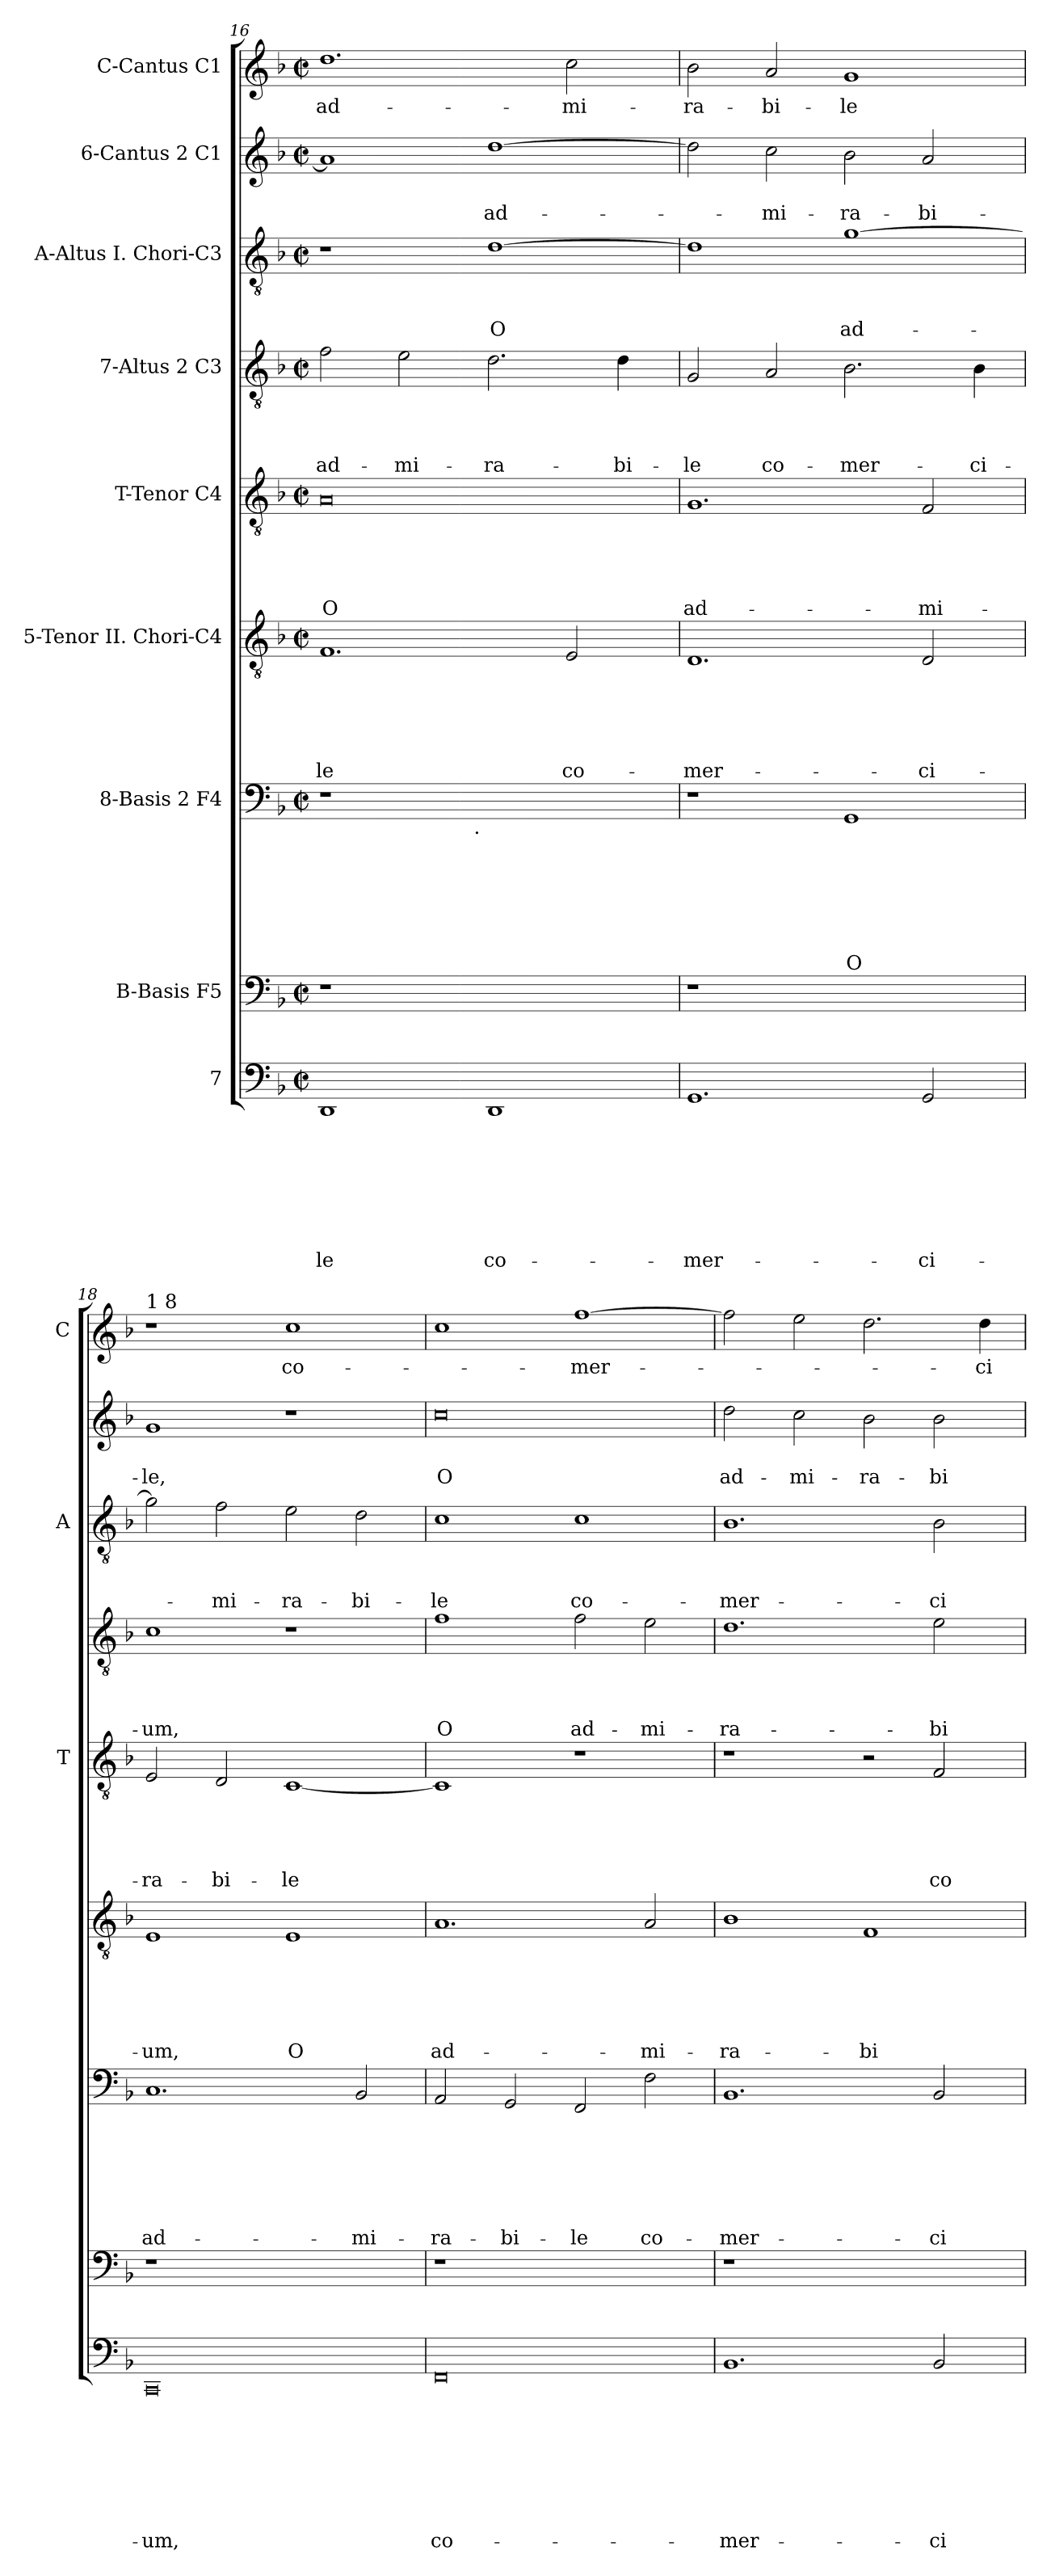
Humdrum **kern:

**kern	**text	**text	**text	**text	**text	**text	**text	**text	**kern	**kern	**text	**text	**text	**text	**text	**text	**text	**kern	**text	**text	**text	**text	**text	**text	**kern	**text	**text	**text	**text	**text	**kern	**text	**text	**text	**text	**kern	**text	**text	**text	**kern	**text	**text	**kern	**text
*part9	*part9	*part9	*part9	*part9	*part9	*part9	*part9	*part9	*part8	*part7	*part7	*part7	*part7	*part7	*part7	*part7	*part7	*part6	*part6	*part6	*part6	*part6	*part6	*part6	*part5	*part5	*part5	*part5	*part5	*part5	*part4	*part4	*part4	*part4	*part4	*part3	*part3	*part3	*part3	*part2	*part2	*part2	*part1	*part1
*staff9	*staff9	*staff9	*staff9	*staff9	*staff9	*staff9	*staff9	*staff9	*staff8	*staff7	*staff7	*staff7	*staff7	*staff7	*staff7	*staff7	*staff7	*staff6	*staff6	*staff6	*staff6	*staff6	*staff6	*staff6	*staff5	*staff5	*staff5	*staff5	*staff5	*staff5	*staff4	*staff4	*staff4	*staff4	*staff4	*staff3	*staff3	*staff3	*staff3	*staff2	*staff2	*staff2	*staff1	*staff1
*I"7	*	*	*	*	*	*	*	*	*I"B-Basis F5	*I"8-Basis 2 F4	*	*	*	*	*	*	*	*I"5-Tenor II. Chori-C4	*	*	*	*	*	*	*I"T-Tenor C4	*	*	*	*	*	*I"7-Altus 2 C3	*	*	*	*	*I"A-Altus I. Chori-C3	*	*	*	*I"6-Cantus 2 C1	*	*	*I"C-Cantus C1	*
*	*	*	*	*	*	*	*	*	*	*	*	*	*	*	*	*	*	*	*	*	*	*	*	*	*I'T	*	*	*	*	*	*	*	*	*	*	*I'A	*	*	*	*	*	*	*I'C	*
*clefF4	*	*	*	*	*	*	*	*	*clefF4	*clefF4	*	*	*	*	*	*	*	*clefGv2	*	*	*	*	*	*	*clefGv2	*	*	*	*	*	*clefGv2	*	*	*	*	*clefGv2	*	*	*	*clefG2	*	*	*clefG2	*
*k[b-]	*	*	*	*	*	*	*	*	*k[b-]	*k[b-]	*	*	*	*	*	*	*	*k[b-]	*	*	*	*	*	*	*k[b-]	*	*	*	*	*	*k[b-]	*	*	*	*	*k[b-]	*	*	*	*k[b-]	*	*	*k[b-]	*
*F:	*	*	*	*	*	*	*	*	*F:	*F:	*	*	*	*	*	*	*	*F:	*	*	*	*	*	*	*F:	*	*	*	*	*	*F:	*	*	*	*	*F:	*	*	*	*F:	*	*	*F:	*
*M2/2	*	*	*	*	*	*	*	*	*M2/2	*M2/2	*	*	*	*	*	*	*	*M2/2	*	*	*	*	*	*	*M2/2	*	*	*	*	*	*M2/2	*	*	*	*	*M2/2	*	*	*	*M2/2	*	*	*M2/2	*
*met(c|)	*	*	*	*	*	*	*	*	*met(c|)	*met(c|)	*	*	*	*	*	*	*	*met(c|)	*	*	*	*	*	*	*met(c|)	*	*	*	*	*	*met(c|)	*	*	*	*	*met(c|)	*	*	*	*met(c|)	*	*	*met(c|)	*
=16	=16	=16	=16	=16	=16	=16	=16	=16	=16	=16	=16	=16	=16	=16	=16	=16	=16	=16	=16	=16	=16	=16	=16	=16	=16	=16	=16	=16	=16	=16	=16	=16	=16	=16	=16	=16	=16	=16	=16	=16	=16	=16	=16	=16
!	!	!	!	!	!	!	!	!LO:LY:b:rj	!	!	!	!	!	!	!	!	!	!	!	!	!	!	!	!LO:LY:b:rj	!	!	!	!	!	!LO:LY:b:rj	!	!	!	!	!LO:LY:b	!	!	!	!	!	!	!	!	!LO:LY:b
*	*	*	*	*	*	*	*	*	*	*^	*	*	*	*	*	*	*	*	*	*	*	*	*	*	*	*	*	*	*	*	*	*	*	*	*	*	*	*	*	*	*	*	*	*
1DD	.	.	.	.	.	.	.	-le	1r	1r	2ryy	.	.	.	.	.	.	.	1.F	.	.	.	.	.	-le	0A	.	.	.	.	O	2f\	.	.	.	ad-	1r	.	.	.	1a]	.	.	1.dd	ad-
!	!	!	!	!	!	!	!	!	!	!	!	!	!	!	!	!	!	!	!	!	!	!	!	!	!	!	!	!	!	!	!	!	!	!	!	!LO:LY:b	!	!	!	!	!	!	!	!	!
.	.	.	.	.	.	.	.	.	.	.	4...ryy	.	.	.	.	.	.	.	.	.	.	.	.	.	.	.	.	.	.	.	.	2e\	.	.	.	-mi-	.	.	.	.	.	.	.	.	.
!	!	!	!	!	!	!	!	!	!	!	!LO:TX:b:t=.	!	!	!	!	!	!	!	!	!	!	!	!	!	!	!	!	!	!	!	!	!	!	!	!	!	!	!	!	!	!	!	!	!	!
.	.	.	.	.	.	.	.	.	.	.	1ryy	.	.	.	.	.	.	.	.	.	.	.	.	.	.	.	.	.	.	.	.	.	.	.	.	.	.	.	.	.	.	.	.	.	.
!	!	!	!	!	!	!	!	!LO:LY:b:rj	!	!	!	!	!	!	!	!	!	!	!	!	!	!	!	!	!	!	!	!	!	!	!	!	!	!	!	!LO:LY:b	!	!	!	!LO:LY:b:rj	!	!	!LO:LY:b:rj	!	!
1DD	.	.	.	.	.	.	.	co-	1ryy	1ryy	.	.	.	.	.	.	.	.	.	.	.	.	.	.	.	.	.	.	.	.	.	2.d\	.	.	.	-ra-	[>1d	.	.	O	[>1dd	.	ad-	.	.
!	!	!	!	!	!	!	!	!	!	!	!	!	!	!	!	!	!	!	!	!	!	!	!	!	!LO:LY:b:rj	!	!	!	!	!	!	!	!	!	!	!	!	!	!	!	!	!	!	!	!LO:LY:b
.	.	.	.	.	.	.	.	.	.	.	.	.	.	.	.	.	.	.	2E/	.	.	.	.	.	co-	.	.	.	.	.	.	.	.	.	.	.	.	.	.	.	.	.	.	2cc\	-mi-
!	!	!	!	!	!	!	!	!	!	!	!	!	!	!	!	!	!	!	!	!	!	!	!	!	!	!	!	!	!	!	!	!	!	!	!	!LO:LY:b	!	!	!	!	!	!	!	!	!
.	.	.	.	.	.	.	.	.	.	.	.	.	.	.	.	.	.	.	.	.	.	.	.	.	.	.	.	.	.	.	.	4d\	.	.	.	-bi-	.	.	.	.	.	.	.	.	.
.	.	.	.	.	.	.	.	.	.	.	32ryy	.	.	.	.	.	.	.	.	.	.	.	.	.	.	.	.	.	.	.	.	.	.	.	.	.	.	.	.	.	.	.	.	.	.
=17	=17	=17	=17	=17	=17	=17	=17	=17	=17	=17	=17	=17	=17	=17	=17	=17	=17	=17	=17	=17	=17	=17	=17	=17	=17	=17	=17	=17	=17	=17	=17	=17	=17	=17	=17	=17	=17	=17	=17	=17	=17	=17	=17	=17	=17
!	!	!	!	!	!	!	!	!LO:LY:b:rj	!	!	!	!	!	!	!	!	!	!	!	!	!	!	!	!	!LO:LY:b:rj	!	!	!	!	!	!LO:LY:b:rj	!	!	!	!	!LO:LY:b	!	!	!	!	!	!	!	!	!LO:LY:b
*	*	*	*	*	*	*	*	*	*	*v	*v	*	*	*	*	*	*	*	*	*	*	*	*	*	*	*	*	*	*	*	*	*	*	*	*	*	*	*	*	*	*	*	*	*	*
1.GG	.	.	.	.	.	.	.	-mer-	1r	1r	.	.	.	.	.	.	.	1.D	.	.	.	.	.	-mer-	1.G	.	.	.	.	ad-	2G/	.	.	.	-le	1d]	.	.	.	2dd\]	.	.	2b-\	-ra-
!	!	!	!	!	!	!	!	!	!	!	!	!	!	!	!	!	!	!	!	!	!	!	!	!	!	!	!	!	!	!	!	!	!	!	!LO:LY:b	!	!	!	!	!	!	!LO:LY:b:rj	!	!LO:LY:b
.	.	.	.	.	.	.	.	.	.	.	.	.	.	.	.	.	.	.	.	.	.	.	.	.	.	.	.	.	.	.	2A/	.	.	.	co-	.	.	.	.	2cc\	.	-mi-	2a/	-bi-
!	!	!	!	!	!	!	!	!	!	!	!	!	!	!	!	!	!LO:LY:b	!	!	!	!	!	!	!	!	!	!	!	!	!	!	!	!	!	!LO:LY:b	!	!	!	!LO:LY:b:rj	!	!	!LO:LY:b:rj	!	!LO:LY:b
.	.	.	.	.	.	.	.	.	1ryy	1GG	.	.	.	.	.	.	O	.	.	.	.	.	.	.	.	.	.	.	.	.	2.B-\	.	.	.	-mer-	[<1g	.	.	ad-	2b-\	.	-ra-	1g	-le
!	!	!	!	!	!	!	!	!LO:LY:b:rj	!	!	!	!	!	!	!	!	!	!	!	!	!	!	!	!LO:LY:b:rj	!	!	!	!	!	!LO:LY:b:rj	!	!	!	!	!	!	!	!	!	!	!	!LO:LY:b:rj	!	!
2GG/	.	.	.	.	.	.	.	-ci-	.	.	.	.	.	.	.	.	.	2D/	.	.	.	.	.	-ci-	2F/	.	.	.	.	-mi-	.	.	.	.	.	.	.	.	.	2a/	.	-bi-	.	.
!	!	!	!	!	!	!	!	!	!	!	!	!	!	!	!	!	!	!	!	!	!	!	!	!	!	!	!	!	!	!	!	!	!	!	!LO:LY:b	!	!	!	!	!	!	!	!	!
.	.	.	.	.	.	.	.	.	.	.	.	.	.	.	.	.	.	.	.	.	.	.	.	.	.	.	.	.	.	.	4B-\	.	.	.	-ci-	.	.	.	.	.	.	.	.	.
!!LO:PB:g=z
=18	=18	=18	=18	=18	=18	=18	=18	=18	=18	=18	=18	=18	=18	=18	=18	=18	=18	=18	=18	=18	=18	=18	=18	=18	=18	=18	=18	=18	=18	=18	=18	=18	=18	=18	=18	=18	=18	=18	=18	=18	=18	=18	=18	=18
!	!	!	!	!	!	!	!	!	!	!	!	!	!	!	!	!	!	!	!	!	!	!	!	!	!	!	!	!	!	!	!	!	!	!	!	!	!	!	!	!	!	!	!LO:TX:a:t=1 8	!
!	!	!	!	!	!	!	!	!LO:LY:b:rj	!	!	!	!	!	!	!	!	!LO:LY:b	!	!	!	!	!	!	!LO:LY:b:rj	!	!	!	!	!	!LO:LY:b:rj	!	!	!	!	!LO:LY:b	!	!	!	!	!	!	!LO:LY:b:rj	!	!
0CC	.	.	.	.	.	.	.	-um,	1r	1.C	.	.	.	.	.	.	ad-	1E	.	.	.	.	.	-um,	2E/	.	.	.	.	-ra-	1c	.	.	.	-um,	2g\]	.	.	.	1g	.	-le,	1r	.
!	!	!	!	!	!	!	!	!	!	!	!	!	!	!	!	!	!	!	!	!	!	!	!	!	!	!	!	!	!	!LO:LY:b:rj	!	!	!	!	!	!	!	!	!LO:LY:b:rj	!	!	!	!	!
.	.	.	.	.	.	.	.	.	.	.	.	.	.	.	.	.	.	.	.	.	.	.	.	.	2D/	.	.	.	.	-bi-	.	.	.	.	.	2f\	.	.	-mi-	.	.	.	.	.
!	!	!	!	!	!	!	!	!	!	!	!	!	!	!	!	!	!	!	!	!	!	!	!	!LO:LY:b:rj	!	!	!	!	!	!LO:LY:b:rj	!	!	!	!	!	!	!	!	!LO:LY:b:rj	!	!	!	!	!LO:LY:b
.	.	.	.	.	.	.	.	.	1ryy	.	.	.	.	.	.	.	.	1E	.	.	.	.	.	O	[<1C	.	.	.	.	-le	1r	.	.	.	.	2e\	.	.	-ra-	1r	.	.	1cc	co-
!	!	!	!	!	!	!	!	!	!	!	!	!	!	!	!	!	!LO:LY:b	!	!	!	!	!	!	!	!	!	!	!	!	!	!	!	!	!	!	!	!	!	!LO:LY:b:rj	!	!	!	!	!
.	.	.	.	.	.	.	.	.	.	2BB-/	.	.	.	.	.	.	-mi-	.	.	.	.	.	.	.	.	.	.	.	.	.	.	.	.	.	.	2d\	.	.	-bi-	.	.	.	.	.
=19	=19	=19	=19	=19	=19	=19	=19	=19	=19	=19	=19	=19	=19	=19	=19	=19	=19	=19	=19	=19	=19	=19	=19	=19	=19	=19	=19	=19	=19	=19	=19	=19	=19	=19	=19	=19	=19	=19	=19	=19	=19	=19	=19	=19
!	!	!	!	!	!	!	!	!LO:LY:b:rj	!	!	!	!	!	!	!	!	!LO:LY:b	!	!	!	!	!	!	!LO:LY:b:rj	!	!	!	!	!	!	!	!	!	!	!LO:LY:b	!	!	!	!LO:LY:b:rj	!	!	!LO:LY:b:rj	!	!
0FF	.	.	.	.	.	.	.	co-	1r	2AA/	.	.	.	.	.	.	-ra-	1.A	.	.	.	.	.	ad-	1C]	.	.	.	.	.	1f	.	.	.	O	1c	.	.	-le	0cc	.	O	1cc	.
!	!	!	!	!	!	!	!	!	!	!	!	!	!	!	!	!	!LO:LY:b	!	!	!	!	!	!	!	!	!	!	!	!	!	!	!	!	!	!	!	!	!	!	!	!	!	!	!
.	.	.	.	.	.	.	.	.	.	2GG/	.	.	.	.	.	.	-bi-	.	.	.	.	.	.	.	.	.	.	.	.	.	.	.	.	.	.	.	.	.	.	.	.	.	.	.
!	!	!	!	!	!	!	!	!	!	!	!	!	!	!	!	!	!LO:LY:b	!	!	!	!	!	!	!	!	!	!	!	!	!	!	!	!	!	!LO:LY:b	!	!	!	!LO:LY:b:rj	!	!	!	!	!LO:LY:b
.	.	.	.	.	.	.	.	.	1ryy	2FF/	.	.	.	.	.	.	-le	.	.	.	.	.	.	.	1r	.	.	.	.	.	2f\	.	.	.	ad-	1c	.	.	co-	.	.	.	[>1ff	-mer-
!	!	!	!	!	!	!	!	!	!	!	!	!	!	!	!	!	!LO:LY:b	!	!	!	!	!	!	!LO:LY:b:rj	!	!	!	!	!	!	!	!	!	!	!LO:LY:b	!	!	!	!	!	!	!	!	!
.	.	.	.	.	.	.	.	.	.	2F\	.	.	.	.	.	.	co-	2A/	.	.	.	.	.	-mi-	.	.	.	.	.	.	2e\	.	.	.	-mi-	.	.	.	.	.	.	.	.	.
=20	=20	=20	=20	=20	=20	=20	=20	=20	=20	=20	=20	=20	=20	=20	=20	=20	=20	=20	=20	=20	=20	=20	=20	=20	=20	=20	=20	=20	=20	=20	=20	=20	=20	=20	=20	=20	=20	=20	=20	=20	=20	=20	=20	=20
!	!	!	!	!	!	!	!	!LO:LY:b:rj	!	!	!	!	!	!	!	!	!LO:LY:b	!	!	!	!	!	!	!LO:LY:b:rj	!	!	!	!	!	!	!	!	!	!	!LO:LY:b	!	!	!	!LO:LY:b:rj	!	!	!LO:LY:b:rj	!	!
1.BB-	.	.	.	.	.	.	.	-mer-	1r	1.BB-	.	.	.	.	.	.	-mer-	1B-	.	.	.	.	.	-ra-	1r	.	.	.	.	.	1.d	.	.	.	-ra-	1.B-	.	.	-mer-	2dd\	.	ad-	2ff\]	.
!	!	!	!	!	!	!	!	!	!	!	!	!	!	!	!	!	!	!	!	!	!	!	!	!	!	!	!	!	!	!	!	!	!	!	!	!	!	!	!	!	!	!LO:LY:b:rj	!	!
.	.	.	.	.	.	.	.	.	.	.	.	.	.	.	.	.	.	.	.	.	.	.	.	.	.	.	.	.	.	.	.	.	.	.	.	.	.	.	.	2cc\	.	-mi-	2ee\	.
!	!	!	!	!	!	!	!	!	!	!	!	!	!	!	!	!	!	!	!	!	!	!	!	!LO:LY:b:rj	!	!	!	!	!	!	!	!	!	!	!	!	!	!	!	!	!	!LO:LY:b:rj	!	!
.	.	.	.	.	.	.	.	.	1ryy	.	.	.	.	.	.	.	.	1F	.	.	.	.	.	-bi-	2r	.	.	.	.	.	.	.	.	.	.	.	.	.	.	2b-\	.	-ra-	2.dd\	.
!	!	!	!	!	!	!	!	!LO:LY:b:rj	!	!	!	!	!	!	!	!	!LO:LY:b	!	!	!	!	!	!	!	!	!	!	!	!	!LO:LY:b:rj	!	!	!	!	!LO:LY:b	!	!	!	!LO:LY:b:rj	!	!	!LO:LY:b:rj	!	!
2BB-/	.	.	.	.	.	.	.	-ci-	.	2BB-/	.	.	.	.	.	.	-ci-	.	.	.	.	.	.	.	2F/	.	.	.	.	co-	2e\	.	.	.	-bi-	2B-\	.	.	-ci-	2b-\	.	-bi-	.	.
!	!	!	!	!	!	!	!	!	!	!	!	!	!	!	!	!	!	!	!	!	!	!	!	!	!	!	!	!	!	!	!	!	!	!	!	!	!	!	!	!	!	!	!	!LO:LY:b
.	.	.	.	.	.	.	.	.	.	.	.	.	.	.	.	.	.	.	.	.	.	.	.	.	.	.	.	.	.	.	.	.	.	.	.	.	.	.	.	.	.	.	4dd\	-ci-
=	=	=	=	=	=	=	=	=	=	=	=	=	=	=	=	=	=	=	=	=	=	=	=	=	=	=	=	=	=	=	=	=	=	=	=	=	=	=	=	=	=	=	=	=
*-	*-	*-	*-	*-	*-	*-	*-	*-	*-	*-	*-	*-	*-	*-	*-	*-	*-	*-	*-	*-	*-	*-	*-	*-	*-	*-	*-	*-	*-	*-	*-	*-	*-	*-	*-	*-	*-	*-	*-	*-	*-	*-	*-	*-
